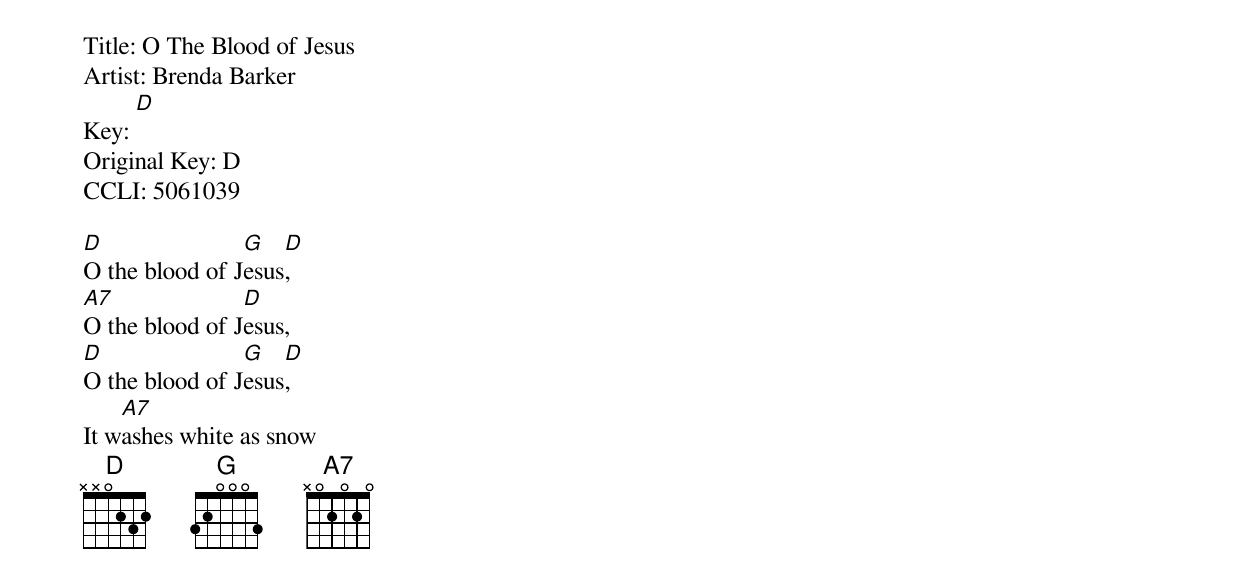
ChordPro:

Title: O The Blood of Jesus
Artist: Brenda Barker
Key: [D]
Original Key: D
CCLI: 5061039

[D]O the blood of J[G]esus[D],
[A7]O the blood of J[D]esus,
[D]O the blood of J[G]esus[D],
It w[A7]ashes white as snow
